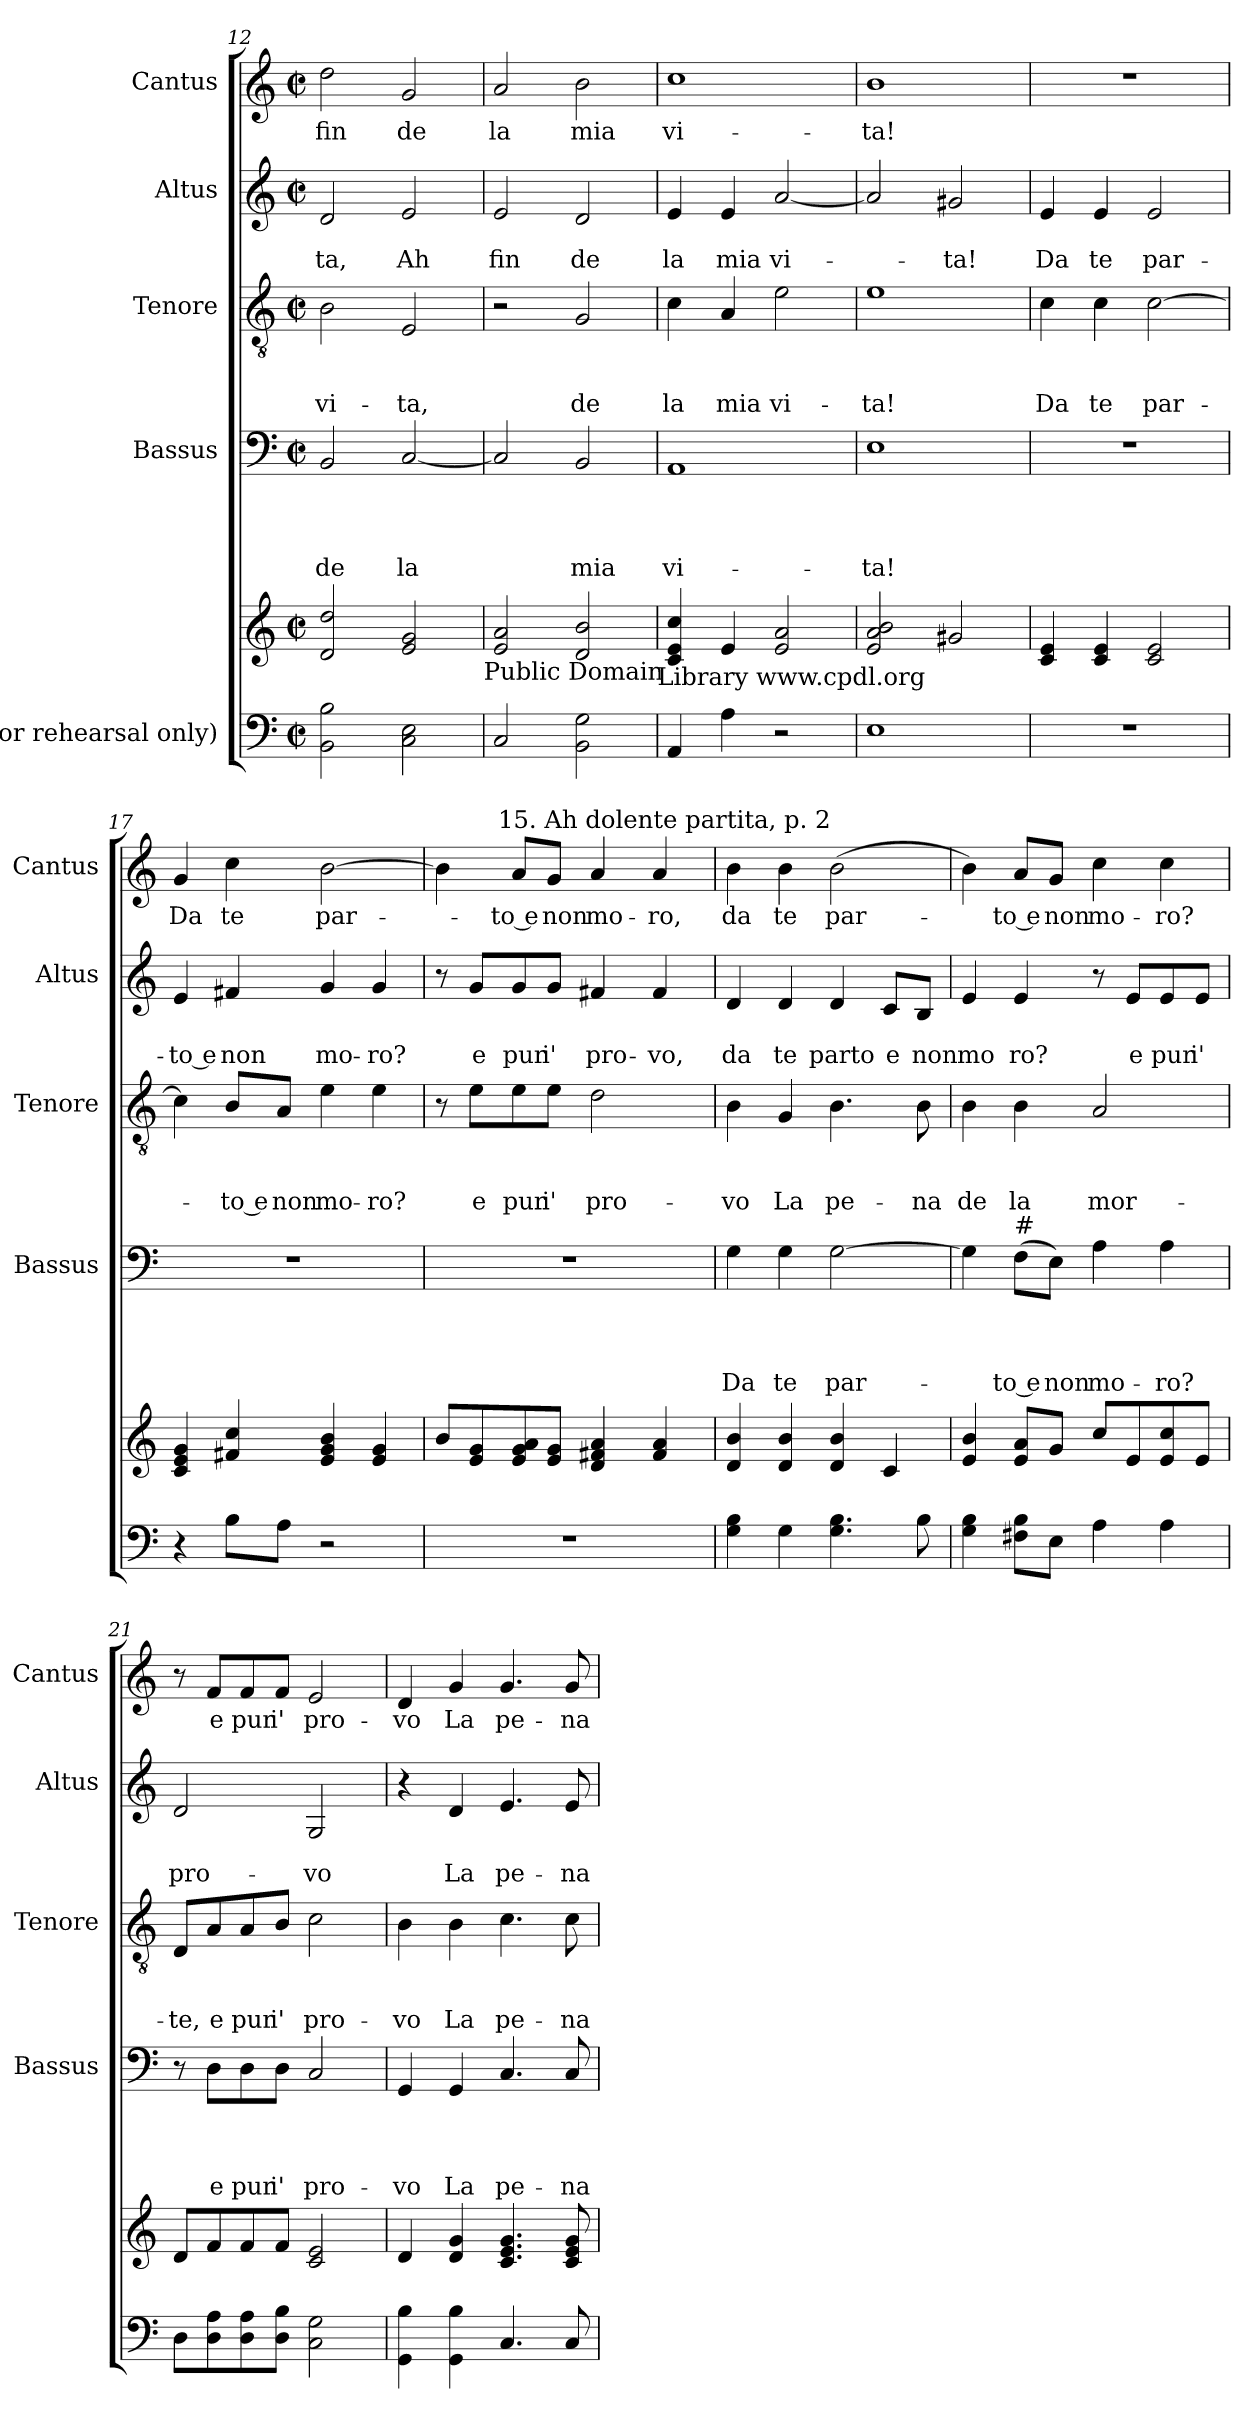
**kern	**kern	**kern	**text	**text	**text	**text	**kern	**text	**text	**text	**kern	**text	**text	**kern	**text
*part5	*part5	*part4	*part4	*part4	*part4	*part4	*part3	*part3	*part3	*part3	*part2	*part2	*part2	*part1	*part1
*staff6	*staff5	*staff4	*staff4	*staff4	*staff4	*staff4	*staff3	*staff3	*staff3	*staff3	*staff2	*staff2	*staff2	*staff1	*staff1
*I"(for rehearsal only)	*	*I"Bassus	*	*	*	*	*I"Tenore	*	*	*	*I"Altus	*	*	*I"Cantus	*
*	*	*I'Bassus	*	*	*	*	*I'Tenore	*	*	*	*I'Altus	*	*	*I'Cantus	*
*clefF4	*clefG2	*clefF4	*	*	*	*	*clefGv2	*	*	*	*clefG2	*	*	*clefG2	*
*k[]	*k[]	*k[]	*	*	*	*	*k[]	*	*	*	*k[]	*	*	*k[]	*
*C:	*C:	*C:	*	*	*	*	*C:	*	*	*	*C:	*	*	*C:	*
*M2/2	*M2/2	*M2/2	*	*	*	*	*M2/2	*	*	*	*M2/2	*	*	*M2/2	*
*met(c|)	*met(c|)	*met(c|)	*	*	*	*	*met(c|)	*	*	*	*met(c|)	*	*	*met(c|)	*
=12	=12	=12	=12	=12	=12	=12	=12	=12	=12	=12	=12	=12	=12	=12	=12
!	!	!	!	!	!	!LO:LY:b	!	!	!	!LO:LY:b	!	!	!LO:LY:b	!	!LO:LY:b
2BB\ 2B\	2d/ 2dd/	2BB/	.	.	.	de	2B\	.	.	vi-	2d/	.	-ta,	2dd\	fin
!	!	!	!	!	!	!LO:LY:b	!	!	!	!LO:LY:b	!	!	!LO:LY:b	!	!LO:LY:b
2C\ 2E\	2e/ 2g/	[<2C/	.	.	.	la	2E/	.	.	-ta,	2e/	.	Ah	2g/	de
!	!LO:TX:b:t=Public Domain	!	!	!	!	!	!	!	!	!	!	!	!	!	!
=13	=13	=13	=13	=13	=13	=13	=13	=13	=13	=13	=13	=13	=13	=13	=13
!	!	!	!	!	!	!	!	!	!	!	!	!	!LO:LY:b	!	!LO:LY:b
2C/	2e/ 2a/	2C/]	.	.	.	.	2r	.	.	.	2e/	.	fin	2a/	la
!	!	!	!	!	!	!LO:LY:b	!	!	!	!LO:LY:b	!	!	!LO:LY:b	!	!LO:LY:b
2BB\ 2G\	2d/ 2b/	2BB/	.	.	.	mia	2G/	.	.	de	2d/	.	de	2b\	mia
!	!LO:TX:b:t=Library www.cpdl.org	!	!	!	!	!	!	!	!	!	!	!	!	!	!
=14	=14	=14	=14	=14	=14	=14	=14	=14	=14	=14	=14	=14	=14	=14	=14
!	!	!	!	!	!	!LO:LY:b	!	!	!	!LO:LY:b	!	!	!LO:LY:b	!	!LO:LY:b
4AA/	4c/ 4e/ 4cc/	1AA	.	.	.	vi-	4c\	.	.	la	4e/	.	la	1cc	vi-
!	!	!	!	!	!	!	!	!	!	!LO:LY:b	!	!	!LO:LY:b	!	!
4A\	4e/	.	.	.	.	.	4A/	.	.	mia	4e/	.	mia	.	.
!	!	!	!	!	!	!	!	!	!	!LO:LY:b	!	!	!LO:LY:b	!	!
2r	2e/ 2a/	.	.	.	.	.	2e\	.	.	vi-	[<2a/	.	vi-	.	.
=15	=15	=15	=15	=15	=15	=15	=15	=15	=15	=15	=15	=15	=15	=15	=15
!	!	!	!	!	!	!LO:LY:b	!	!	!	!LO:LY:b	!	!	!	!	!LO:LY:b
1E	2e/ 2a/ 2b/	1E	.	.	.	-ta!	1e	.	.	-ta!	2a/]	.	.	1b	-ta!
!	!	!	!	!	!	!	!	!	!	!	!	!	!LO:LY:b	!	!
.	2g#X/	.	.	.	.	.	.	.	.	.	2g#X/	.	-ta!	.	.
!!LO:LB:g=z
=16	=16	=16	=16	=16	=16	=16	=16	=16	=16	=16	=16	=16	=16	=16	=16
!	!	!	!	!	!	!	!	!	!	!LO:LY:b	!	!	!LO:LY:b	!	!
1r	4c/ 4e/	1r	.	.	.	.	4c\	.	.	Da	4e/	.	Da	1r	.
!	!	!	!	!	!	!	!	!	!	!LO:LY:b	!	!	!LO:LY:b	!	!
.	4c/ 4e/	.	.	.	.	.	4c\	.	.	te	4e/	.	te	.	.
!	!	!	!	!	!	!	!	!	!	!LO:LY:b	!	!	!LO:LY:b	!	!
.	2c/ 2e/	.	.	.	.	.	[>2c\	.	.	par-	2e/	.	par-	.	.
=17	=17	=17	=17	=17	=17	=17	=17	=17	=17	=17	=17	=17	=17	=17	=17
!	!	!	!	!	!	!	!	!	!	!	!	!	!LO:LY:b:rj	!	!LO:LY:b
4r	4c/ 4e/ 4g/	1r	.	.	.	.	4c\]	.	.	.	4e/	.	-to e	4g/	Da
!	!	!	!	!	!	!	!	!	!	!LO:LY:b:rj	!	!	!LO:LY:b	!	!LO:LY:b
8B\L	4f#X/ 4cc/	.	.	.	.	.	8B/L	.	.	-to e	4f#X/	.	non	4cc\	te
!	!	!	!	!	!	!	!	!	!	!LO:LY:b	!	!	!	!	!
8A\J	.	.	.	.	.	.	8A/J	.	.	non	.	.	.	.	.
!	!	!	!	!	!	!	!	!	!	!LO:LY:b	!	!	!LO:LY:b	!	!LO:LY:b
2r	4e/ 4g/ 4b/	.	.	.	.	.	4e\	.	.	mo-	4g/	.	mo-	[>2b\	par-
!	!	!	!	!	!	!	!	!	!	!LO:LY:b	!	!	!LO:LY:b	!	!
.	4e/ 4g/	.	.	.	.	.	4e\	.	.	-ro?	4g/	.	-ro?	.	.
=18	=18	=18	=18	=18	=18	=18	=18	=18	=18	=18	=18	=18	=18	=18	=18
*	*	*	*	*	*	*	*	*	*	*	*	*	*	*^	*
1r	8b/L	1r	.	.	.	.	8r	.	.	.	8r	.	.	4b\]	8..ryy	.
!	!	!	!	!	!	!	!	!	!	!LO:LY:b	!	!	!LO:LY:b	!	!	!
.	8e/ 8g/	.	.	.	.	.	8e\L	.	.	e	8g/L	.	e	.	.	.
!	!	!	!	!	!	!	!	!	!	!	!	!	!	!	!LO:TX:a:t=15. Ah dolente partita, p. 2	!
.	.	.	.	.	.	.	.	.	.	.	.	.	.	.	2ryy	.
!	!	!	!	!	!	!	!	!	!	!LO:LY:b	!	!	!LO:LY:b	!	!	!LO:LY:b:rj
.	8e/ 8g/ 8a/	.	.	.	.	.	8e\	.	.	pur	8g/	.	pur	8a/L	.	-to e
!	!	!	!	!	!	!	!	!	!	!LO:LY:b	!	!	!LO:LY:b	!	!	!LO:LY:b
.	8e/ 8g/J	.	.	.	.	.	8e\J	.	.	i'	8g/J	.	i'	8g/J	.	non
!	!	!	!	!	!	!	!	!	!	!LO:LY:b	!	!	!LO:LY:b	!	!	!LO:LY:b
.	4d/ 4f#X/ 4a/	.	.	.	.	.	2d\	.	.	pro-	4f#X/	.	pro-	4a/	.	mo-
.	.	.	.	.	.	.	.	.	.	.	.	.	.	.	4ryy	.
!	!	!	!	!	!	!	!	!	!	!	!	!	!LO:LY:b	!	!	!LO:LY:b
.	4f#/ 4a/	.	.	.	.	.	.	.	.	.	4f#/	.	-vo,	4a/	.	-ro,
.	.	.	.	.	.	.	.	.	.	.	.	.	.	.	32ryy	.
=19	=19	=19	=19	=19	=19	=19	=19	=19	=19	=19	=19	=19	=19	=19	=19	=19
!	!	!	!	!	!	!LO:LY:b	!	!	!	!LO:LY:b	!	!	!LO:LY:b	!	!	!LO:LY:b
*	*	*	*	*	*	*	*	*	*	*	*	*	*	*v	*v	*
4G\ 4B\	4d/ 4b/	4G\	.	.	.	Da	4B\	.	.	-vo	4d/	.	da	4b\	da
!	!	!	!	!	!	!LO:LY:b	!	!	!	!LO:LY:b	!	!	!LO:LY:b	!	!LO:LY:b
4G\	4d/ 4b/	4G\	.	.	.	te	4G/	.	.	La	4d/	.	te	4b\	te
!	!	!	!	!	!	!LO:LY:b	!	!	!	!LO:LY:b	!	!	!LO:LY:b	!	!LO:LY:b
4.G\ 4.B\	4d/ 4b/	[>2G\	.	.	.	par-	4.B\	.	.	pe-	4d/	.	par­to	(>2b\	par-
!	!	!	!	!	!	!	!	!	!	!	!	!	!LO:LY:b	!	!
.	4c/	.	.	.	.	.	.	.	.	.	8c/L	.	e	.	.
!	!	!	!	!	!	!	!	!	!	!LO:LY:b	!	!	!LO:LY:b	!	!
8B\	.	.	.	.	.	.	8B\	.	.	-na	8B/J	.	non	.	.
=20	=20	=20	=20	=20	=20	=20	=20	=20	=20	=20	=20	=20	=20	=20	=20
!	!	!	!	!	!	!	!	!	!	!LO:LY:b	!	!	!LO:LY:b	!	!
4G\ 4B\	4e/ 4b/	4G\]	.	.	.	.	4B\	.	.	de	4e/	.	mo	4b\)	.
!	!	!LO:TX:a:t=#	!	!	!	!	!	!	!	!	!	!	!	!	!
!	!	!	!	!	!	!LO:LY:b:rj	!	!	!	!LO:LY:b	!	!	!LO:LY:b	!	!LO:LY:b:rj
8F#X\ 8B\L	8e/ 8a/L	(<8F\L	.	.	.	-to e	4B\	.	.	la	4e/	.	ro?	8a/L	-to e
!	!	!	!	!	!	!LO:LY:b	!	!	!	!	!	!	!	!	!LO:LY:b
8E\J	8g/J	8E\J)	.	.	.	non	.	.	.	.	.	.	.	8g/J	non
!	!	!	!	!	!	!LO:LY:b	!	!	!	!LO:LY:b	!	!	!	!	!LO:LY:b
4A\	8cc/L	4A\	.	.	.	mo-	2A/	.	.	mor-	8r	.	.	4cc\	mo-
!	!	!	!	!	!	!	!	!	!	!	!	!	!LO:LY:b	!	!
.	8e/	.	.	.	.	.	.	.	.	.	8e/L	.	e	.	.
!	!	!	!	!	!	!LO:LY:b	!	!	!	!	!	!	!LO:LY:b	!	!LO:LY:b
4A\	8e/ 8cc/	4A\	.	.	.	-ro?	.	.	.	.	8e/	.	pur	4cc\	-ro?
!	!	!	!	!	!	!	!	!	!	!	!	!	!LO:LY:b	!	!
.	8e/J	.	.	.	.	.	.	.	.	.	8e/J	.	i'	.	.
=21	=21	=21	=21	=21	=21	=21	=21	=21	=21	=21	=21	=21	=21	=21	=21
!	!	!	!	!	!	!	!	!	!	!LO:LY:b	!	!	!LO:LY:b	!	!
8D\L	8d/L	8r	.	.	.	.	8D/L	.	.	-te,	2d/	.	pro-	8r	.
!	!	!	!	!	!	!LO:LY:b	!	!	!	!LO:LY:b	!	!	!	!	!LO:LY:b
8D\ 8A\	8f/	8D\L	.	.	.	e	8A/	.	.	e	.	.	.	8f/L	e
!	!	!	!	!	!	!LO:LY:b	!	!	!	!LO:LY:b	!	!	!	!	!LO:LY:b
8D\ 8A\	8f/	8D\	.	.	.	pur	8A/	.	.	pur	.	.	.	8f/	pur
!	!	!	!	!	!	!LO:LY:b	!	!	!	!LO:LY:b	!	!	!	!	!LO:LY:b
8D\ 8B\J	8f/J	8D\J	.	.	.	i'	8B/J	.	.	i'	.	.	.	8f/J	i'
!	!	!	!	!	!	!LO:LY:b	!	!	!	!LO:LY:b	!	!	!LO:LY:b	!	!LO:LY:b
2C\ 2G\	2c/ 2e/	2C/	.	.	.	pro-	2c\	.	.	pro-	2G/	.	-vo	2e/	pro-
!!LO:PB:g=z
=22	=22	=22	=22	=22	=22	=22	=22	=22	=22	=22	=22	=22	=22	=22	=22
!	!	!	!	!	!	!LO:LY:b	!	!	!	!LO:LY:b	!	!	!	!	!LO:LY:b
4GG\ 4B\	4d/	4GG/	.	.	.	-vo	4B\	.	.	-vo	4r	.	.	4d/	-vo
!	!	!	!	!	!	!LO:LY:b	!	!	!	!LO:LY:b	!	!	!LO:LY:b	!	!LO:LY:b
4GG\ 4B\	4d/ 4g/	4GG/	.	.	.	La	4B\	.	.	La	4d/	.	La	4g/	La
!	!	!	!	!	!	!LO:LY:b	!	!	!	!LO:LY:b	!	!	!LO:LY:b	!	!LO:LY:b
4.C/	4.c/ 4.e/ 4.g/	4.C/	.	.	.	pe-	4.c\	.	.	pe-	4.e/	.	pe-	4.g/	pe-
!	!	!	!	!	!	!LO:LY:b	!	!	!	!LO:LY:b	!	!	!LO:LY:b	!	!LO:LY:b
8C/	8c/ 8e/ 8g/	8C/	.	.	.	-na	8c\	.	.	-na	8e/	.	-na	8g/	-na
=	=	=	=	=	=	=	=	=	=	=	=	=	=	=	=
*-	*-	*-	*-	*-	*-	*-	*-	*-	*-	*-	*-	*-	*-	*-	*-
